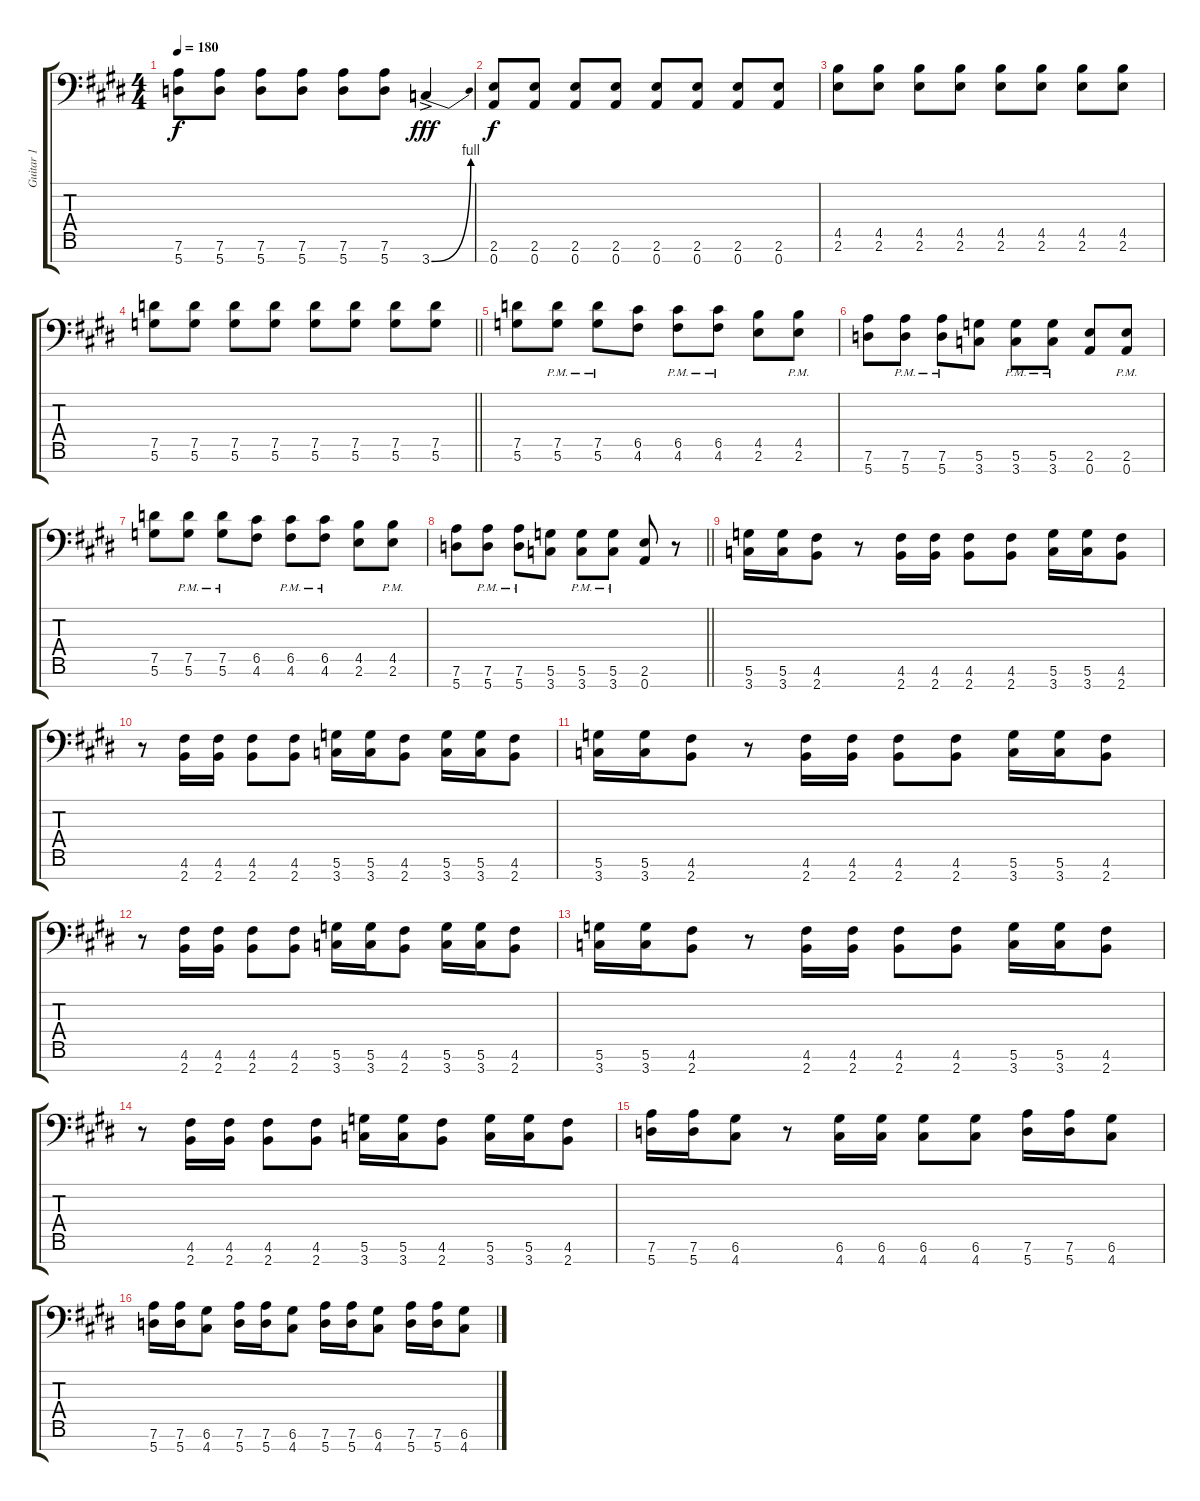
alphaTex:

\track ("Guitar 1" "Guitar 1") {instrument overdrivenguitar}
\staff {score tabs}
\tuning (D4 A3 F3 C3 G2 D2 A1) {hide}
\ts (4 4)
\tempo 180
\clef f4
\ks c#minor
(7.6 5.7).8{dy f} (7.6 5.7).8 (7.6 5.7).8 (7.6 5.7).8 (7.6 5.7).8 (7.6 5.7).8 3.7{be (bend 0 0 60 4) ac}.4{dy fff} |
(2.6 0.7).8{dy f} (2.6 0.7).8 (2.6 0.7).8 (2.6 0.7).8 (2.6 0.7).8 (2.6 0.7).8 (2.6 0.7).8 (2.6 0.7).8 |
(4.5 2.6).8 (4.5 2.6).8 (4.5 2.6).8 (4.5 2.6).8 (4.5 2.6).8 (4.5 2.6).8 (4.5 2.6).8 (4.5 2.6).8 |
\barLineRight lightlight
(7.5 5.6).8 (7.5 5.6).8 (7.5 5.6).8 (7.5 5.6).8 (7.5 5.6).8 (7.5 5.6).8 (7.5 5.6).8 (7.5 5.6).8 |
(7.5 5.6).8 (7.5{pm} 5.6{pm}).8 (7.5{pm} 5.6{pm}).8 (6.5 4.6).8 (6.5{pm} 4.6{pm}).8 (6.5{pm} 4.6{pm}).8 (4.5 2.6).8 (4.5{pm} 2.6{pm}).8 |
(7.6 5.7).8 (7.6{pm} 5.7{pm}).8 (7.6{pm} 5.7{pm}).8 (5.6 3.7).8 (5.6{pm} 3.7{pm}).8 (5.6{pm} 3.7{pm}).8 (2.6 0.7).8 (2.6{pm} 0.7{pm}).8 |
(7.5 5.6).8 (7.5{pm} 5.6{pm}).8 (7.5{pm} 5.6{pm}).8 (6.5 4.6).8 (6.5{pm} 4.6{pm}).8 (6.5{pm} 4.6{pm}).8 (4.5 2.6).8 (4.5{pm} 2.6{pm}).8 |
\barLineRight lightlight
(7.6 5.7).8 (7.6{pm} 5.7{pm}).8 (7.6{pm} 5.7{pm}).8 (5.6 3.7).8 (5.6{pm} 3.7{pm}).8 (5.6{pm} 3.7{pm}).8 (2.6 0.7).8 r.8 |
(5.6 3.7).16 (5.6 3.7).16 (4.6 2.7).8 r.8 (4.6 2.7).16 (4.6 2.7).16 (4.6 2.7).8 (4.6 2.7).8 (5.6 3.7).16 (5.6 3.7).16 (4.6 2.7).8 |
r.8 (4.6 2.7).16 (4.6 2.7).16 (4.6 2.7).8 (4.6 2.7).8 (5.6 3.7).16 (5.6 3.7).16 (4.6 2.7).8 (5.6 3.7).16 (5.6 3.7).16 (4.6 2.7).8 |
(5.6 3.7).16 (5.6 3.7).16 (4.6 2.7).8 r.8 (4.6 2.7).16 (4.6 2.7).16 (4.6 2.7).8 (4.6 2.7).8 (5.6 3.7).16 (5.6 3.7).16 (4.6 2.7).8 |
r.8 (4.6 2.7).16 (4.6 2.7).16 (4.6 2.7).8 (4.6 2.7).8 (5.6 3.7).16 (5.6 3.7).16 (4.6 2.7).8 (5.6 3.7).16 (5.6 3.7).16 (4.6 2.7).8 |
(5.6 3.7).16 (5.6 3.7).16 (4.6 2.7).8 r.8 (4.6 2.7).16 (4.6 2.7).16 (4.6 2.7).8 (4.6 2.7).8 (5.6 3.7).16 (5.6 3.7).16 (4.6 2.7).8 |
r.8 (4.6 2.7).16 (4.6 2.7).16 (4.6 2.7).8 (4.6 2.7).8 (5.6 3.7).16 (5.6 3.7).16 (4.6 2.7).8 (5.6 3.7).16 (5.6 3.7).16 (4.6 2.7).8 |
(7.6 5.7).16 (7.6 5.7).16 (6.6 4.7).8 r.8 (6.6 4.7).16 (6.6 4.7).16 (6.6 4.7).8 (6.6 4.7).8 (7.6 5.7).16 (7.6 5.7).16 (6.6 4.7).8 |
(7.6 5.7).16 (7.6 5.7).16 (6.6 4.7).8 (7.6 5.7).16 (7.6 5.7).16 (6.6 4.7).8 (7.6 5.7).16 (7.6 5.7).16 (6.6 4.7).8 (7.6 5.7).16 (7.6 5.7).16 (6.6 4.7).8
